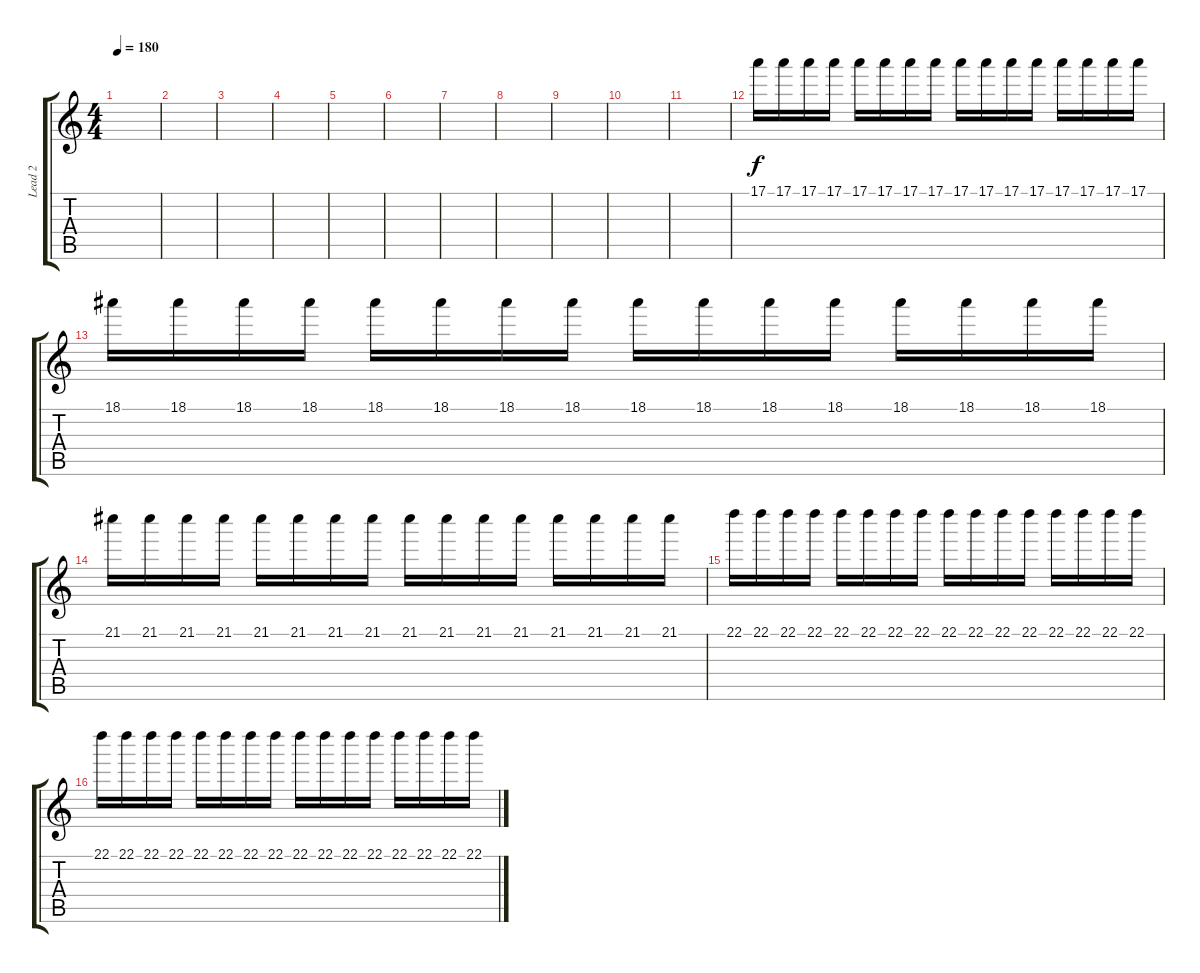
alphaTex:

\track ("Lead 2" "Lead 2") {instrument distortionguitar}
\staff {score tabs}
\tuning (E4 B3 G3 D3 A2 E2) {hide}
\ts (4 4)
\tempo 180
\clef g2
\ks c
|
|
|
|
|
|
|
|
|
|
|
17.1.16{volume 11 instrument overdrivenguitar} 17.1.16 17.1.16 17.1.16 17.1.16 17.1.16 17.1.16 17.1.16 17.1.16 17.1.16 17.1.16 17.1.16 17.1.16 17.1.16 17.1.16 17.1.16 |
18.1.16 18.1.16 18.1.16 18.1.16 18.1.16 18.1.16 18.1.16 18.1.16 18.1.16 18.1.16 18.1.16 18.1.16 18.1.16 18.1.16 18.1.16 18.1.16 |
21.1.16 21.1.16 21.1.16 21.1.16 21.1.16 21.1.16 21.1.16 21.1.16 21.1.16 21.1.16 21.1.16 21.1.16 21.1.16 21.1.16 21.1.16 21.1.16 |
22.1.16 22.1.16 22.1.16 22.1.16 22.1.16 22.1.16 22.1.16 22.1.16 22.1.16 22.1.16 22.1.16 22.1.16 22.1.16 22.1.16 22.1.16 22.1.16 |
22.1.16 22.1.16 22.1.16 22.1.16 22.1.16 22.1.16 22.1.16 22.1.16 22.1.16 22.1.16 22.1.16 22.1.16 22.1.16 22.1.16 22.1.16 22.1.16
